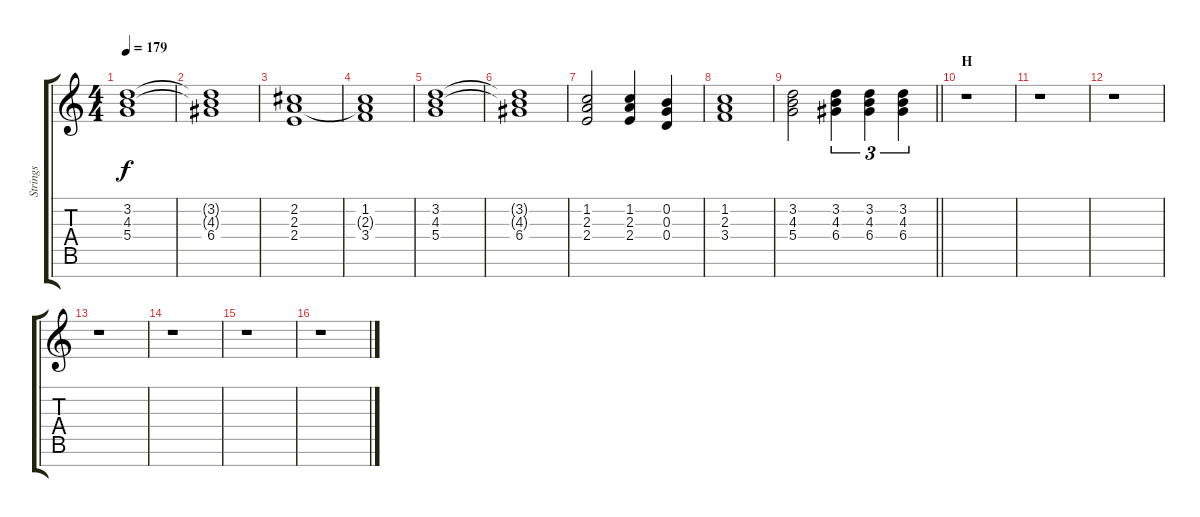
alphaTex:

\track ("Strings" "Strings") {instrument stringensemble1}
\staff {score tabs}
\tuning (E5 B4 G4 D4 A3 E3 B2) {hide}
\ts (4 4)
\tempo 179
\clef g2
\ks c
(3.2 4.3 5.4).1{dy f} |
(3.2{t} 4.3{t} 6.4).1 |
(2.2 2.3 2.4).1 |
(1.2 2.3{t} 3.4).1 |
(3.2 4.3 5.4).1 |
(3.2{t} 4.3{t} 6.4).1 |
(1.2 2.3 2.4).2 (1.2 2.3 2.4).4 (0.2 0.3 0.4).4 |
(1.2 2.3 3.4).1 |
\barLineRight lightlight
(3.2 4.3 5.4).2 (3.2 4.3 6.4).4{tu (3 2)} (3.2 4.3 6.4).4{tu (3 2)} (3.2 4.3 6.4).4{tu (3 2)} |
\section ("" "H")
r.1 |
r.1 |
r.1 |
r.1 |
r.1 |
r.1 |
r.1
